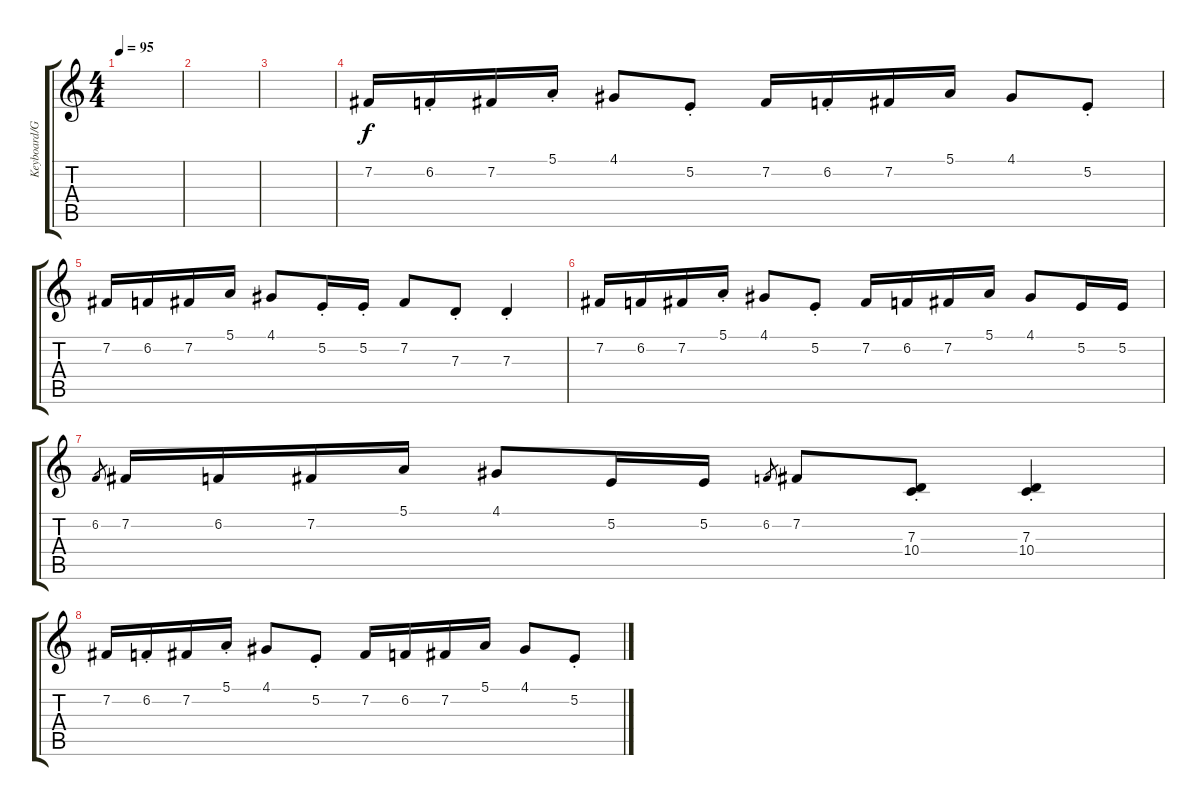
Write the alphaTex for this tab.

\track ("Keyboard/Guitar synth fancy stuff" "Keyboard/G") {instrument lead2sawtooth}
\staff {score tabs}
\tuning (E4 B3 G3 D3 A2 E2) {hide}
\ts (4 4)
\tempo 95
\clef g2
\ks c
|
|
|
7.2.16{instrument harpsichord} 6.2{st}.16 7.2.16 5.1{st}.16 4.1.8 5.2{st}.8 7.2.16 6.2{st}.16 7.2.16 5.1.16 4.1.8 5.2{st}.8 |
7.2.16 6.2.16 7.2.16 5.1.16 4.1.8 5.2{st}.16 5.2{st}.16 7.2.8 7.3{st}.8 7.3{st}.4 |
7.2.16 6.2.16 7.2.16 5.1{st}.16 4.1.8 5.2{st}.8 7.2.16 6.2.16 7.2.16 5.1.16 4.1.8 5.2.16 5.2.16 |
6.2.8{gr} 7.2.16 6.2.16 7.2.16 5.1.16 4.1.8 5.2.16 5.2.16 6.2.8{gr} 7.2.8 (7.3{st} 10.4{st}).8 (7.3 10.4{st}).4 |
7.2.16{instrument harpsichord} 6.2{st}.16 7.2.16 5.1{st}.16 4.1.8 5.2{st}.8 7.2.16 6.2.16 7.2.16 5.1.16 4.1.8 5.2{st}.8
